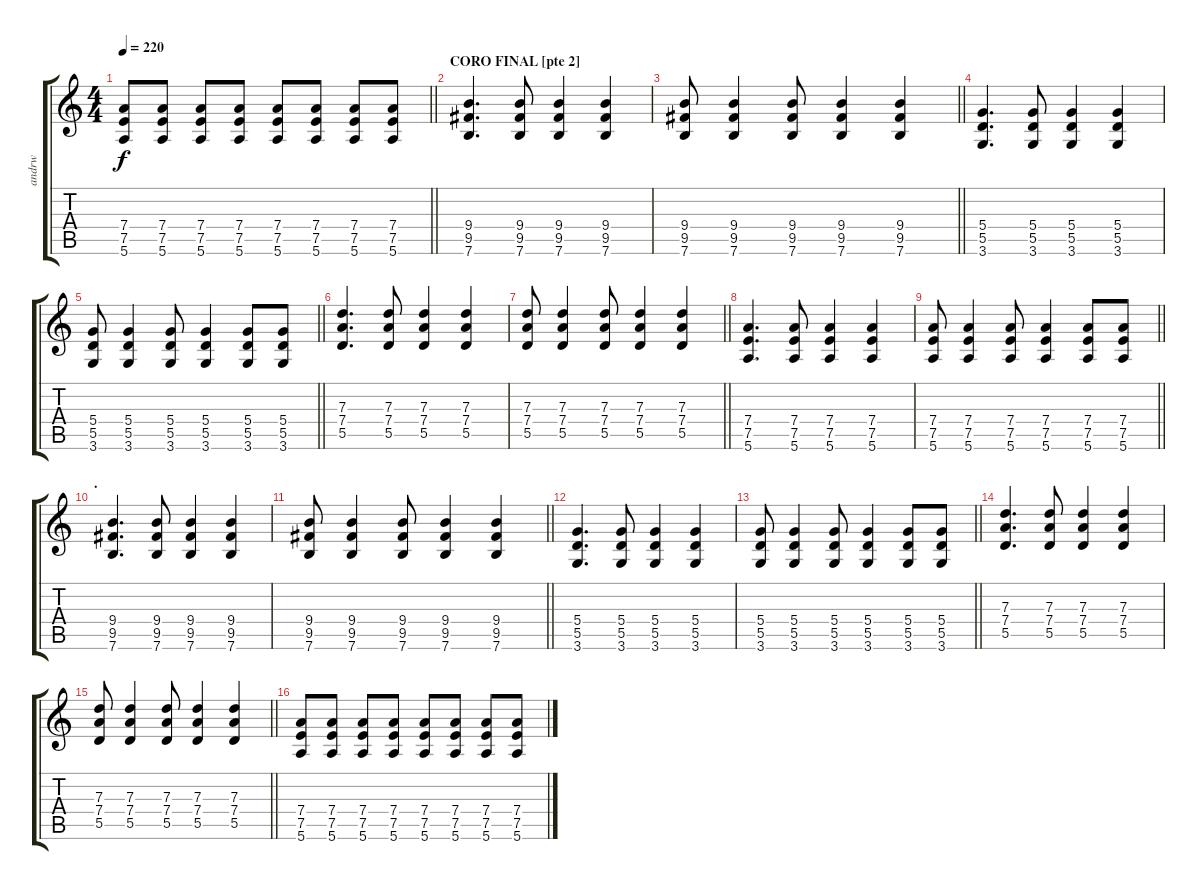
\track ("andrw" "andrw") {instrument distortionguitar}
\staff {score tabs}
\tuning (E4 B3 G3 D3 A2 E2) {hide}
\ts (4 4)
\tempo 220
\clef g2
\barLineRight lightlight
\ks c
(7.4 7.5 5.6).8{dy f} (7.4 7.5 5.6).8 (7.4 7.5 5.6).8 (7.4 7.5 5.6).8 (7.4 7.5 5.6).8 (7.4 7.5 5.6).8 (7.4 7.5 5.6).8 (7.4 7.5 5.6).8 |
\section ("" "CORO FINAL [pte 2]")
(9.4 9.5 7.6).4{d} (9.4 9.5 7.6).8 (9.4 9.5 7.6).4 (9.4 9.5 7.6).4 |
\barLineRight lightlight
(9.4 9.5 7.6).8 (9.4 9.5 7.6).4 (9.4 9.5 7.6).8 (9.4 9.5 7.6).4 (9.4 9.5 7.6).4 |
(5.4 5.5 3.6).4{d} (5.4 5.5 3.6).8 (5.4 5.5 3.6).4 (5.4 5.5 3.6).4 |
\barLineRight lightlight
(5.4 5.5 3.6).8 (5.4 5.5 3.6).4 (5.4 5.5 3.6).8 (5.4 5.5 3.6).4 (5.4 5.5 3.6).8 (5.4 5.5 3.6).8 |
(7.3 7.4 5.5).4{d} (7.3 7.4 5.5).8 (7.3 7.4 5.5).4 (7.3 7.4 5.5).4 |
\barLineRight lightlight
(7.3 7.4 5.5).8 (7.3 7.4 5.5).4 (7.3 7.4 5.5).8 (7.3 7.4 5.5).4 (7.3 7.4 5.5).4 |
(7.4 7.5 5.6).4{d} (7.4 7.5 5.6).8 (7.4 7.5 5.6).4 (7.4 7.5 5.6).4 |
\barLineRight lightlight
(7.4 7.5 5.6).8 (7.4 7.5 5.6).4 (7.4 7.5 5.6).8 (7.4 7.5 5.6).4 (7.4 7.5 5.6).8 (7.4 7.5 5.6).8 |
\section ("" ".")
(9.4 9.5 7.6).4{d} (9.4 9.5 7.6).8 (9.4 9.5 7.6).4 (9.4 9.5 7.6).4 |
\barLineRight lightlight
(9.4 9.5 7.6).8 (9.4 9.5 7.6).4 (9.4 9.5 7.6).8 (9.4 9.5 7.6).4 (9.4 9.5 7.6).4 |
(5.4 5.5 3.6).4{d} (5.4 5.5 3.6).8 (5.4 5.5 3.6).4 (5.4 5.5 3.6).4 |
\barLineRight lightlight
(5.4 5.5 3.6).8 (5.4 5.5 3.6).4 (5.4 5.5 3.6).8 (5.4 5.5 3.6).4 (5.4 5.5 3.6).8 (5.4 5.5 3.6).8 |
(7.3 7.4 5.5).4{d} (7.3 7.4 5.5).8 (7.3 7.4 5.5).4 (7.3 7.4 5.5).4 |
\barLineRight lightlight
(7.3 7.4 5.5).8 (7.3 7.4 5.5).4 (7.3 7.4 5.5).8 (7.3 7.4 5.5).4 (7.3 7.4 5.5).4 |
(7.4 7.5 5.6).8 (7.4 7.5 5.6).8 (7.4 7.5 5.6).8 (7.4 7.5 5.6).8 (7.4 7.5 5.6).8 (7.4 7.5 5.6).8 (7.4 7.5 5.6).8 (7.4 7.5 5.6).8
